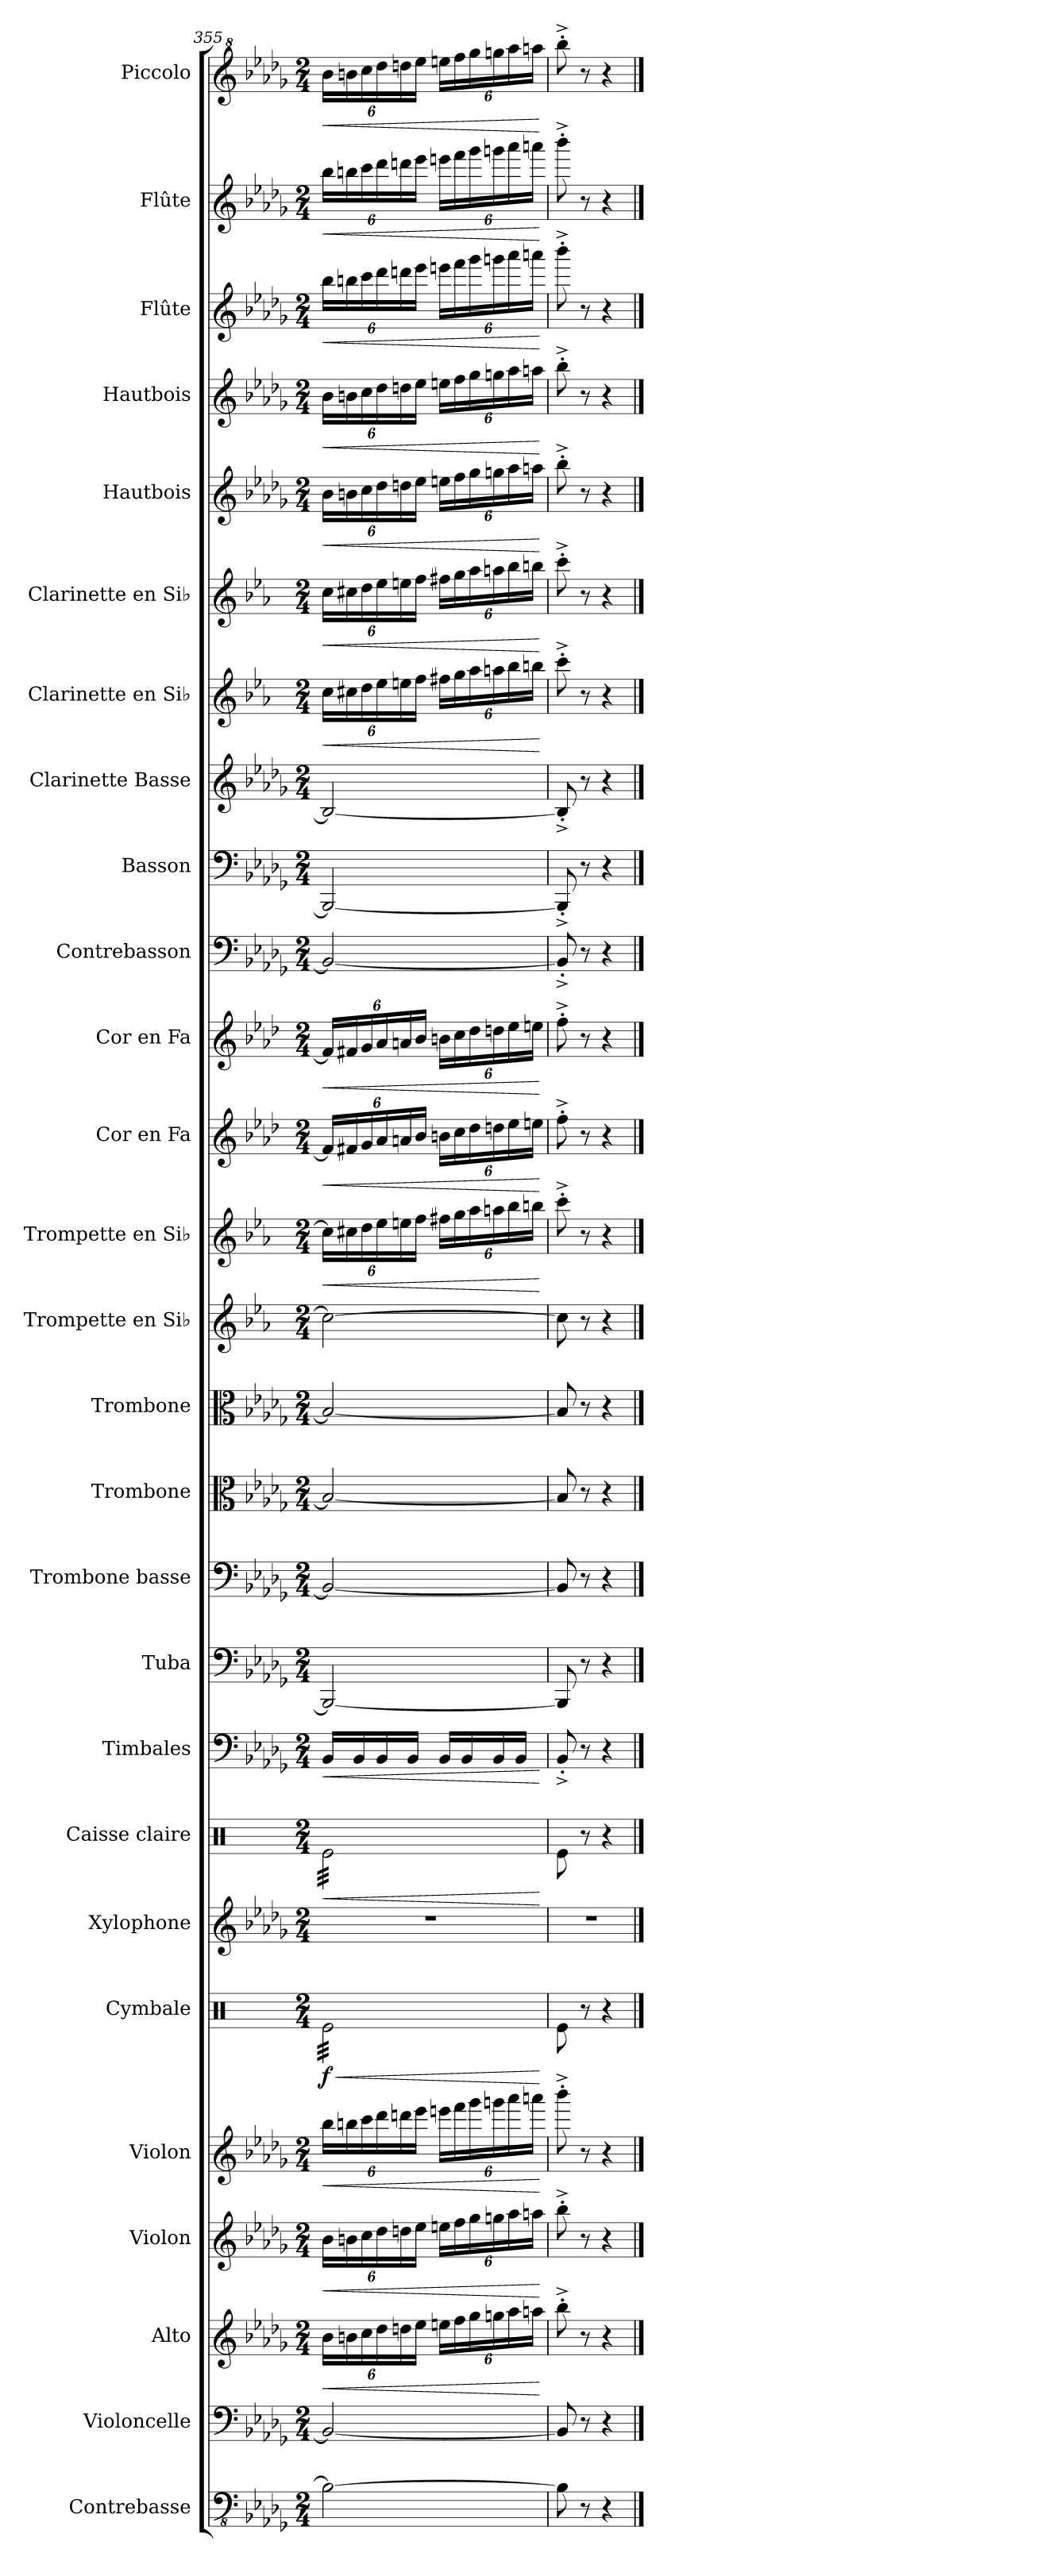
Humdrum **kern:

**kern	**dynam	**kern	**dynam	**kern	**dynam	**kern	**dynam	**kern	**dynam	**kern	**dynam	**kern	**kern	**dynam	**kern	**dynam	**kern	**dynam	**kern	**dynam	**kern	**dynam	**kern	**dynam	**kern	**dynam	**kern	**dynam	**kern	**dynam	**kern	**dynam	**kern	**kern	**kern	**kern	**dynam	**kern	**dynam	**kern	**dynam	**kern	**dynam	**kern	**dynam	**kern	**dynam	**kern	**dynam
*part27	*part27	*part26	*part26	*part25	*part25	*part24	*part24	*part23	*part23	*part22	*part22	*part21	*part20	*part20	*part19	*part19	*part18	*part18	*part17	*part17	*part16	*part16	*part15	*part15	*part14	*part14	*part13	*part13	*part12	*part12	*part11	*part11	*part10	*part9	*part8	*part7	*part7	*part6	*part6	*part5	*part5	*part4	*part4	*part3	*part3	*part2	*part2	*part1	*part1
*staff27	*staff27	*staff26	*staff26	*staff25	*staff25	*staff24	*staff24	*staff23	*staff23	*staff22	*staff22	*staff21	*staff20	*staff20	*staff19	*staff19	*staff18	*staff18	*staff17	*staff17	*staff16	*staff16	*staff15	*staff15	*staff14	*staff14	*staff13	*staff13	*staff12	*staff12	*staff11	*staff11	*staff10	*staff9	*staff8	*staff7	*staff7	*staff6	*staff6	*staff5	*staff5	*staff4	*staff4	*staff3	*staff3	*staff2	*staff2	*staff1	*staff1
*I"Contrebasse	*	*I"Violoncelle	*	*I"Alto	*	*I"Violon	*	*I"Violon	*	*I"Cymbale	*	*I"Xylophone	*I"Caisse claire	*	*I"Timbales	*	*I"Tuba	*	*I"Trombone basse	*	*I"Trombone	*	*I"Trombone	*	*I"Trompette en Si♭	*	*I"Trompette en Si♭	*	*I"Cor en Fa	*	*I"Cor en Fa	*	*I"Contrebasson	*I"Basson	*I"Clarinette Basse	*I"Clarinette en Si♭	*	*I"Clarinette en Si♭	*	*I"Hautbois	*	*I"Hautbois	*	*I"Flûte	*	*I"Flûte	*	*I"Piccolo	*
*I'Cb.	*	*I'Vlc.	*	*I'Alt.	*	*I'Vln.	*	*I'Vln.	*	*I'Cym.	*	*I'Xyl.	*I'C.Cl.	*	*I'Timb.	*	*I'Tu.	*	*I'Trb. B.	*	*I'Trb.	*	*I'Trb.	*	*I'Tromp. Si♭	*	*I'Tromp. Si♭	*	*I'Cor Fa	*	*I'Cor Fa	*	*I'Cbsn.	*I'Bsn.	*I'Cl. basse	*I'Clar. Si♭	*	*I'Clar. Si♭	*	*I'Htbs.	*	*I'Htbs.	*	*I'Fl.	*	*I'Fl.	*	*I'Picc.	*
*clefFv4	*	*clefF4	*	*clefG2	*	*clefG2	*	*clefG2	*	*clefX	*	*clefG2	*clefX	*	*clefF4	*	*clefF4	*	*clefF4	*	*clefC3	*	*clefC3	*	*clefG2	*	*clefG2	*	*clefG2	*	*clefG2	*	*clefF4	*clefF4	*clefG2	*clefG2	*	*clefG2	*	*clefG2	*	*clefG2	*	*clefG2	*	*clefG2	*	*clefG^2	*
*	*	*	*	*	*	*	*	*	*	*	*	*ITrd-7c-12	*	*	*	*	*	*	*	*	*	*	*	*	*ITrd1c2	*	*ITrd1c2	*	*ITrd4c7	*	*ITrd4c7	*	*ITrd7c12	*	*ITrd8c14	*ITrd1c2	*	*ITrd1c2	*	*	*	*	*	*	*	*	*	*ITrd-7c-12	*
*k[b-e-a-d-g-]	*	*k[b-e-a-d-g-]	*	*k[b-e-a-d-g-]	*	*k[b-e-a-d-g-]	*	*k[b-e-a-d-g-]	*	*k[]	*	*k[b-e-a-d-g-]	*k[]	*	*k[b-e-a-d-g-]	*	*k[b-e-a-d-g-]	*	*k[b-e-a-d-g-]	*	*k[b-e-a-d-g-]	*	*k[b-e-a-d-g-]	*	*k[b-e-a-d-g-]	*	*k[b-e-a-d-g-]	*	*k[b-e-a-d-g-]	*	*k[b-e-a-d-g-]	*	*k[b-e-a-d-g-]	*k[b-e-a-d-g-]	*k[b-e-a-d-g-]	*k[b-e-a-d-g-]	*	*k[b-e-a-d-g-]	*	*k[b-e-a-d-g-]	*	*k[b-e-a-d-g-]	*	*k[b-e-a-d-g-]	*	*k[b-e-a-d-g-]	*	*k[b-e-a-d-g-]	*
*M2/4	*	*M2/4	*	*M2/4	*	*M2/4	*	*M2/4	*	*M2/4	*	*M2/4	*M2/4	*	*M2/4	*	*M2/4	*	*M2/4	*	*M2/4	*	*M2/4	*	*M2/4	*	*M2/4	*	*M2/4	*	*M2/4	*	*M2/4	*M2/4	*M2/4	*M2/4	*	*M2/4	*	*M2/4	*	*M2/4	*	*M2/4	*	*M2/4	*	*M2/4	*
*	*	*	*	*Xbrackettup	*	*	*	*	*	*	*	*	*	*	*	*	*	*	*	*	*	*	*	*	*	*	*	*	*	*	*	*	*	*	*	*	*	*	*	*	*	*	*	*	*	*	*	*	*
=355	=355	=355	=355	=355	=355	=355	=355	=355	=355	=355	=355	=355	=355	=355	=355	=355	=355	=355	=355	=355	=355	=355	=355	=355	=355	=355	=355	=355	=355	=355	=355	=355	=355	=355	=355	=355	=355	=355	=355	=355	=355	=355	=355	=355	=355	=355	=355	=355	=355
!	!	!	!	!	!LO:HP:b	!	!	!	!	!	!	!	!	!	!	!	!	!	!	!	!	!	!	!	!	!	!	!	!	!	!	!	!	!	!	!	!	!	!	!	!	!	!	!	!	!	!	!	!
*	*	*	*	*	*	*Xbrackettup	*	*	*	*	*	*	*	*	*	*	*	*	*	*	*	*	*	*	*	*	*	*	*	*	*	*	*	*	*	*	*	*	*	*	*	*	*	*	*	*	*	*	*
!	!	!	!	!	!	!	!LO:HP:b	!	!	!	!	!	!	!	!	!	!	!	!	!	!	!	!	!	!	!	!	!	!	!	!	!	!	!	!	!	!	!	!	!	!	!	!	!	!	!	!	!	!
*	*	*	*	*	*	*	*	*Xbrackettup	*	*	*	*	*	*	*	*	*	*	*	*	*	*	*	*	*	*	*	*	*	*	*	*	*	*	*	*	*	*	*	*	*	*	*	*	*	*	*	*	*
!	!	!	!	!	!	!	!	!	!LO:HP:b	!	!LO:HP:b	!	!	!LO:HP:b	!	!LO:HP:b	!	!	!	!	!	!	!	!	!	!	!	!	!	!	!	!	!	!	!	!	!	!	!	!	!	!	!	!	!	!	!	!	!
*	*	*	*	*	*	*	*	*	*	*	*	*	*	*	*	*	*	*	*	*	*	*	*	*	*	*	*Xbrackettup	*	*	*	*	*	*	*	*	*	*	*	*	*	*	*	*	*	*	*	*	*	*
!	!	!	!	!	!	!	!	!	!	!	!	!	!	!	!	!	!	!	!	!	!	!	!	!	!	!	!	!LO:HP:b	!	!	!	!	!	!	!	!	!	!	!	!	!	!	!	!	!	!	!	!	!
*	*	*	*	*	*	*	*	*	*	*	*	*	*	*	*	*	*	*	*	*	*	*	*	*	*	*	*	*	*Xbrackettup	*	*	*	*	*	*	*	*	*	*	*	*	*	*	*	*	*	*	*	*
!	!	!	!	!	!	!	!	!	!	!	!	!	!	!	!	!	!	!	!	!	!	!	!	!	!	!	!	!	!	!LO:HP:b	!	!	!	!	!	!	!	!	!	!	!	!	!	!	!	!	!	!	!
*	*	*	*	*	*	*	*	*	*	*	*	*	*	*	*	*	*	*	*	*	*	*	*	*	*	*	*	*	*	*	*Xbrackettup	*	*	*	*	*	*	*	*	*	*	*	*	*	*	*	*	*	*
!	!	!	!	!	!	!	!	!	!	!	!	!	!	!	!	!	!	!	!	!	!	!	!	!	!	!	!	!	!	!	!	!LO:HP:b	!	!	!	!	!	!	!	!	!	!	!	!	!	!	!	!	!
*	*	*	*	*	*	*	*	*	*	*	*	*	*	*	*	*	*	*	*	*	*	*	*	*	*	*	*	*	*	*	*	*	*	*	*	*Xbrackettup	*	*	*	*	*	*	*	*	*	*	*	*	*
!	!	!	!	!	!	!	!	!	!	!	!	!	!	!	!	!	!	!	!	!	!	!	!	!	!	!	!	!	!	!	!	!	!	!	!	!	!LO:HP:b	!	!	!	!	!	!	!	!	!	!	!	!
*	*	*	*	*	*	*	*	*	*	*	*	*	*	*	*	*	*	*	*	*	*	*	*	*	*	*	*	*	*	*	*	*	*	*	*	*	*	*Xbrackettup	*	*	*	*	*	*	*	*	*	*	*
!	!	!	!	!	!	!	!	!	!	!	!	!	!	!	!	!	!	!	!	!	!	!	!	!	!	!	!	!	!	!	!	!	!	!	!	!	!	!	!LO:HP:b	!	!	!	!	!	!	!	!	!	!
*	*	*	*	*	*	*	*	*	*	*	*	*	*	*	*	*	*	*	*	*	*	*	*	*	*	*	*	*	*	*	*	*	*	*	*	*	*	*	*	*Xbrackettup	*	*	*	*	*	*	*	*	*
!	!	!	!	!	!	!	!	!	!	!	!	!	!	!	!	!	!	!	!	!	!	!	!	!	!	!	!	!	!	!	!	!	!	!	!	!	!	!	!	!	!LO:HP:b	!	!	!	!	!	!	!	!
*	*	*	*	*	*	*	*	*	*	*	*	*	*	*	*	*	*	*	*	*	*	*	*	*	*	*	*	*	*	*	*	*	*	*	*	*	*	*	*	*	*	*Xbrackettup	*	*	*	*	*	*	*
!	!	!	!	!	!	!	!	!	!	!	!	!	!	!	!	!	!	!	!	!	!	!	!	!	!	!	!	!	!	!	!	!	!	!	!	!	!	!	!	!	!	!	!LO:HP:b	!	!	!	!	!	!
*	*	*	*	*	*	*	*	*	*	*	*	*	*	*	*	*	*	*	*	*	*	*	*	*	*	*	*	*	*	*	*	*	*	*	*	*	*	*	*	*	*	*	*	*Xbrackettup	*	*	*	*	*
!	!	!	!	!	!	!	!	!	!	!	!	!	!	!	!	!	!	!	!	!	!	!	!	!	!	!	!	!	!	!	!	!	!	!	!	!	!	!	!	!	!	!	!	!	!LO:HP:b	!	!	!	!
*	*	*	*	*	*	*	*	*	*	*	*	*	*	*	*	*	*	*	*	*	*	*	*	*	*	*	*	*	*	*	*	*	*	*	*	*	*	*	*	*	*	*	*	*	*	*Xbrackettup	*	*	*
!	!	!	!	!	!	!	!	!	!	!	!	!	!	!	!	!	!	!	!	!	!	!	!	!	!	!	!	!	!	!	!	!	!	!	!	!	!	!	!	!	!	!	!	!	!	!	!LO:HP:b	!	!
*	*	*	*	*	*	*	*	*	*	*	*	*	*	*	*	*	*	*	*	*	*	*	*	*	*	*	*	*	*	*	*	*	*	*	*	*	*	*	*	*	*	*	*	*	*	*	*	*Xbrackettup	*
!	!	!	!	!	!	!	!	!	!	!	!LO:DY:n=1:b	!	!	!	!	!	!	!	!	!	!	!	!	!	!	!	!	!	!	!	!	!	!	!	!	!	!	!	!	!	!	!	!	!	!	!	!	!	!LO:HP:b
*	*	*	*	*	*	*	*	*	*	*tremolo	*	*	*	*	*	*	*	*	*	*	*	*	*	*	*	*	*	*	*	*	*	*	*	*	*	*	*	*	*	*	*	*	*	*	*	*	*	*	*
*	*	*	*	*	*	*	*	*	*	*	*	*	*tremolo	*	*	*	*	*	*	*	*	*	*	*	*	*	*	*	*	*	*	*	*	*	*	*	*	*	*	*	*	*	*	*	*	*	*	*	*
2BB-\_	.	2BB-/_	.	24b-\LL	<	24b-\LL	<	24bb-\LL	<	32Re\LLL	< f	2r	32Re\LLL	<	16BB-/LL	<	2BBB-/_	.	2BB-/_	.	2B-/_	.	2B-/_	.	2b-\_	.	24b-\LL]	<	24B-/LL]	<	24B-/LL]	<	2BBB-/_	2BBB-/_	2BB-/_	24b-\LL	<	24b-\LL	<	24b-\LL	<	24b-\LL	<	24bb-\LL	<	24bb-\LL	<	24bbb-\LL	<
.	.	.	.	.	.	.	.	.	.	32Re\	.	.	32Re\	.	.	.	.	.	.	.	.	.	.	.	.	.	.	.	.	.	.	.	.	.	.	.	.	.	.	.	.	.	.	.	.	.	.	.	.
.	.	.	.	24bn\	.	24bn\	.	24bbn\	.	.	.	.	.	.	.	.	.	.	.	.	.	.	.	.	.	.	24bn\	.	24Bn/	.	24Bn/	.	.	.	.	24bn\	.	24bn\	.	24bn\	.	24bn\	.	24bbn\	.	24bbn\	.	24bbbn\	.
.	.	.	.	.	.	.	.	.	.	32Re\	.	.	32Re\	.	16BB-/	.	.	.	.	.	.	.	.	.	.	.	.	.	.	.	.	.	.	.	.	.	.	.	.	.	.	.	.	.	.	.	.	.	.
.	.	.	.	24cc\	.	24cc\	.	24ccc\	.	.	.	.	.	.	.	.	.	.	.	.	.	.	.	.	.	.	24cc\	.	24c/	.	24c/	.	.	.	.	24cc\	.	24cc\	.	24cc\	.	24cc\	.	24ccc\	.	24ccc\	.	24cccc\	.
.	.	.	.	.	.	.	.	.	.	32Re\	.	.	32Re\	.	.	.	.	.	.	.	.	.	.	.	.	.	.	.	.	.	.	.	.	.	.	.	.	.	.	.	.	.	.	.	.	.	.	.	.
.	.	.	.	24dd-\	.	24dd-\	.	24ddd-\	.	32Re\	.	.	32Re\	.	16BB-/	.	.	.	.	.	.	.	.	.	.	.	24dd-\	.	24d-/	.	24d-/	.	.	.	.	24dd-\	.	24dd-\	.	24dd-\	.	24dd-\	.	24ddd-\	.	24ddd-\	.	24dddd-\	.
.	.	.	.	.	.	.	.	.	.	32Re\	.	.	32Re\	.	.	.	.	.	.	.	.	.	.	.	.	.	.	.	.	.	.	.	.	.	.	.	.	.	.	.	.	.	.	.	.	.	.	.	.
.	.	.	.	24ddn\	.	24ddn\	.	24dddn\	.	.	.	.	.	.	.	.	.	.	.	.	.	.	.	.	.	.	24ddn\	.	24dn/	.	24dn/	.	.	.	.	24ddn\	.	24ddn\	.	24ddn\	.	24ddn\	.	24dddn\	.	24dddn\	.	24ddddn\	.
.	.	.	.	.	.	.	.	.	.	32Re\	.	.	32Re\	.	16BB-/JJ	.	.	.	.	.	.	.	.	.	.	.	.	.	.	.	.	.	.	.	.	.	.	.	.	.	.	.	.	.	.	.	.	.	.
.	.	.	.	24ee-\JJ	.	24ee-\JJ	.	24eee-\JJ	.	.	.	.	.	.	.	.	.	.	.	.	.	.	.	.	.	.	24ee-\JJ	.	24e-/JJ	.	24e-/JJ	.	.	.	.	24ee-\JJ	.	24ee-\JJ	.	24ee-\JJ	.	24ee-\JJ	.	24eee-\JJ	.	24eee-\JJ	.	24eeee-\JJ	.
.	.	.	.	.	.	.	.	.	.	32Re\	.	.	32Re\	.	.	.	.	.	.	.	.	.	.	.	.	.	.	.	.	.	.	.	.	.	.	.	.	.	.	.	.	.	.	.	.	.	.	.	.
.	.	.	.	24een\LL	.	24een\LL	.	24eeen\LL	.	32Re\	.	.	32Re\	.	16BB-/LL	.	.	.	.	.	.	.	.	.	.	.	24een\LL	.	24en\LL	.	24en\LL	.	.	.	.	24een\LL	.	24een\LL	.	24een\LL	.	24een\LL	.	24eeen\LL	.	24eeen\LL	.	24eeeen\LL	.
.	.	.	.	.	.	.	.	.	.	32Re\	.	.	32Re\	.	.	.	.	.	.	.	.	.	.	.	.	.	.	.	.	.	.	.	.	.	.	.	.	.	.	.	.	.	.	.	.	.	.	.	.
.	.	.	.	24ff\	.	24ff\	.	24fff\	.	.	.	.	.	.	.	.	.	.	.	.	.	.	.	.	.	.	24ff\	.	24f\	.	24f\	.	.	.	.	24ff\	.	24ff\	.	24ff\	.	24ff\	.	24fff\	.	24fff\	.	24ffff\	.
.	.	.	.	.	.	.	.	.	.	32Re\	.	.	32Re\	.	16BB-/	.	.	.	.	.	.	.	.	.	.	.	.	.	.	.	.	.	.	.	.	.	.	.	.	.	.	.	.	.	.	.	.	.	.
.	.	.	.	24gg-\	.	24gg-\	.	24ggg-\	.	.	.	.	.	.	.	.	.	.	.	.	.	.	.	.	.	.	24gg-\	.	24g-\	.	24g-\	.	.	.	.	24gg-\	.	24gg-\	.	24gg-\	.	24gg-\	.	24ggg-\	.	24ggg-\	.	24gggg-\	.
.	.	.	.	.	.	.	.	.	.	32Re\	.	.	32Re\	.	.	.	.	.	.	.	.	.	.	.	.	.	.	.	.	.	.	.	.	.	.	.	.	.	.	.	.	.	.	.	.	.	.	.	.
.	.	.	.	24ggn\	.	24ggn\	.	24gggn\	.	32Re\	.	.	32Re\	.	16BB-/	.	.	.	.	.	.	.	.	.	.	.	24ggn\	.	24gn\	.	24gn\	.	.	.	.	24ggn\	.	24ggn\	.	24ggn\	.	24ggn\	.	24gggn\	.	24gggn\	.	24ggggn\	.
.	.	.	.	.	.	.	.	.	.	32Re\	.	.	32Re\	.	.	.	.	.	.	.	.	.	.	.	.	.	.	.	.	.	.	.	.	.	.	.	.	.	.	.	.	.	.	.	.	.	.	.	.
.	.	.	.	24aa-\	.	24aa-\	.	24aaa-\	.	.	.	.	.	.	.	.	.	.	.	.	.	.	.	.	.	.	24aa-\	.	24a-\	.	24a-\	.	.	.	.	24aa-\	.	24aa-\	.	24aa-\	.	24aa-\	.	24aaa-\	.	24aaa-\	.	24aaaa-\	.
.	.	.	.	.	.	.	.	.	.	32Re\	.	.	32Re\	.	16BB-/JJ	.	.	.	.	.	.	.	.	.	.	.	.	.	.	.	.	.	.	.	.	.	.	.	.	.	.	.	.	.	.	.	.	.	.
.	.	.	.	24aan\JJ	.	24aan\JJ	.	24aaan\JJ	.	.	.	.	.	.	.	.	.	.	.	.	.	.	.	.	.	.	24aan\JJ	.	24an\JJ	.	24an\JJ	.	.	.	.	24aan\JJ	.	24aan\JJ	.	24aan\JJ	.	24aan\JJ	.	24aaan\JJ	.	24aaan\JJ	.	24aaaan\JJ	.
.	.	.	.	.	.	.	.	.	.	32Re\JJJ	.	.	32Re\JJJ	.	.	.	.	.	.	.	.	.	.	.	.	.	.	.	.	.	.	.	.	.	.	.	.	.	.	.	.	.	.	.	.	.	.	.	.
*	*	*	*	*	*	*	*	*	*	*	*	*	*Xtremolo	*	*	*	*	*	*	*	*	*	*	*	*	*	*	*	*	*	*	*	*	*	*	*	*	*	*	*	*	*	*	*	*	*	*	*	*
*	*	*	*	*	*	*	*	*	*	*Xtremolo	*	*	*	*	*	*	*	*	*	*	*	*	*	*	*	*	*	*	*	*	*	*	*	*	*	*	*	*	*	*	*	*	*	*	*	*	*	*	*
.	.	.	.	.	[	.	[	.	[	.	[	.	.	[	.	[	.	.	.	.	.	.	.	.	.	.	.	[	.	[	.	[	.	.	.	.	[	.	[	.	[	.	[	.	[	.	[	.	[
=356	=356	=356	=356	=356	=356	=356	=356	=356	=356	=356	=356	=356	=356	=356	=356	=356	=356	=356	=356	=356	=356	=356	=356	=356	=356	=356	=356	=356	=356	=356	=356	=356	=356	=356	=356	=356	=356	=356	=356	=356	=356	=356	=356	=356	=356	=356	=356	=356	=356
!	!LO:DY:b	!	!LO:DY:b	!	!LO:DY:b	!	!LO:DY:b	!	!LO:DY:b	!	!LO:DY:b	!	!	!LO:DY:b	!	!LO:DY:b	!	!LO:DY:b	!	!LO:DY:b	!	!LO:DY:b	!	!LO:DY:b	!	!LO:DY:b	!	!LO:DY:b	!	!LO:DY:b	!	!LO:DY:b	!	!	!	!	!LO:DY:b	!	!LO:DY:b	!	!LO:DY:b	!	!LO:DY:b	!	!LO:DY:b	!	!LO:DY:b	!	!LO:DY:b
8BB-\]	other-dynamics	8BB-/]	other-dynamics	8bb-'^\	other-dynamics	8bb-'^\	other-dynamics	8bbb-'^\	other-dynamics	8Re\	other-dynamics	2r	8Re\	other-dynamics	8BB-'^/	other-dynamics	8BBB-/]	other-dynamics	8BB-/]	other-dynamics	8B-/]	other-dynamics	8B-/]	other-dynamics	8b-\]	other-dynamics	8bb-'^\	other-dynamics	8b-'^\	other-dynamics	8b-'^\	other-dynamics	8BBB-'^/]	8BBB-'^/]	8BB-'^/]	8bb-'^\	other-dynamics	8bb-'^\	other-dynamics	8bb-'^\	other-dynamics	8bb-'^\	other-dynamics	8bbb-'^\	other-dynamics	8bbb-'^\	other-dynamics	8bbbb-'^\	other-dynamics
8r	.	8r	.	8r	.	8r	.	8r	.	8r	.	.	8r	.	8r	.	8r	.	8r	.	8r	.	8r	.	8r	.	8r	.	8r	.	8r	.	8r	8r	8r	8r	.	8r	.	8r	.	8r	.	8r	.	8r	.	8r	.
4r	.	4r	.	4r	.	4r	.	4r	.	4r	.	.	4r	.	4r	.	4r	.	4r	.	4r	.	4r	.	4r	.	4r	.	4r	.	4r	.	4r	4r	4r	4r	.	4r	.	4r	.	4r	.	4r	.	4r	.	4r	.
==	==	==	==	==	==	==	==	==	==	==	==	==	==	==	==	==	==	==	==	==	==	==	==	==	==	==	==	==	==	==	==	==	==	==	==	==	==	==	==	==	==	==	==	==	==	==	==	==	==
*-	*-	*-	*-	*-	*-	*-	*-	*-	*-	*-	*-	*-	*-	*-	*-	*-	*-	*-	*-	*-	*-	*-	*-	*-	*-	*-	*-	*-	*-	*-	*-	*-	*-	*-	*-	*-	*-	*-	*-	*-	*-	*-	*-	*-	*-	*-	*-	*-	*-
